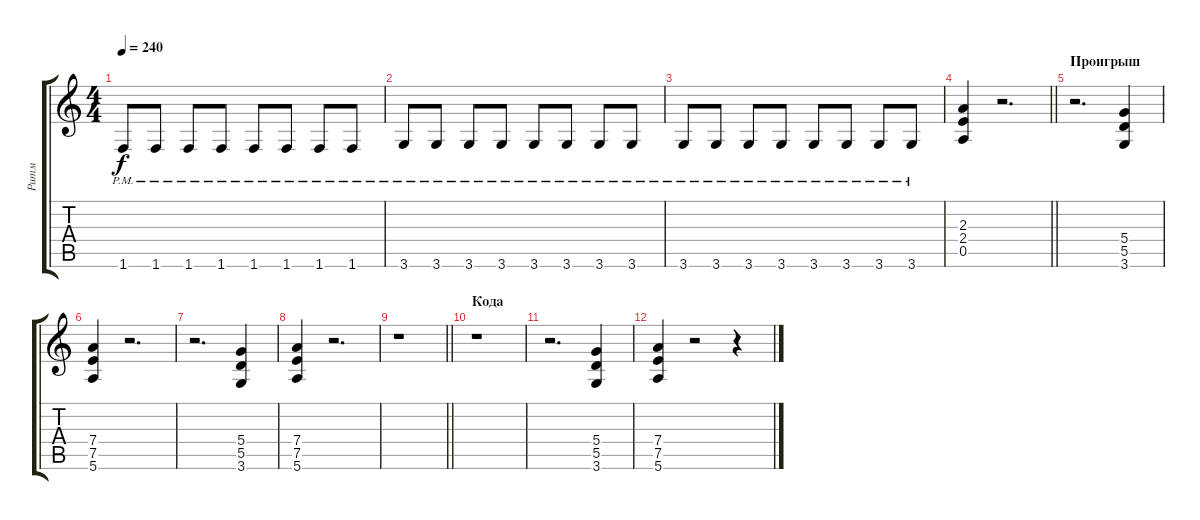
\track ("Ритм" "Ритм") {instrument distortionguitar}
\staff {score tabs}
\tuning (E4 B3 G3 D3 A2 E2) {hide}
\ts (4 4)
\tempo 240
\clef g2
\ks c
1.6{pm}.8{dy f} 1.6{pm}.8 1.6{pm}.8 1.6{pm}.8 1.6{pm}.8 1.6{pm}.8 1.6{pm}.8 1.6{pm}.8 |
3.6{pm}.8 3.6{pm}.8 3.6{pm}.8 3.6{pm}.8 3.6{pm}.8 3.6{pm}.8 3.6{pm}.8 3.6{pm}.8 |
3.6{pm}.8 3.6{pm}.8 3.6{pm}.8 3.6{pm}.8 3.6{pm}.8 3.6{pm}.8 3.6{pm}.8 3.6{pm}.8 |
\barLineRight lightlight
(2.3 2.4 0.5).4 r.2{d} |
\section ("" "Проигрыш")
r.2{d} (5.4 5.5 3.6).4 |
(7.4 7.5 5.6).4 r.2{d} |
r.2{d} (5.4 5.5 3.6).4 |
(7.4 7.5 5.6).4 r.2{d} |
\barLineRight lightlight
r.1 |
\section ("" "Кода")
r.1 |
r.2{d} (5.4 5.5 3.6).4 |
(7.4 7.5 5.6).4 r.2 r.4
